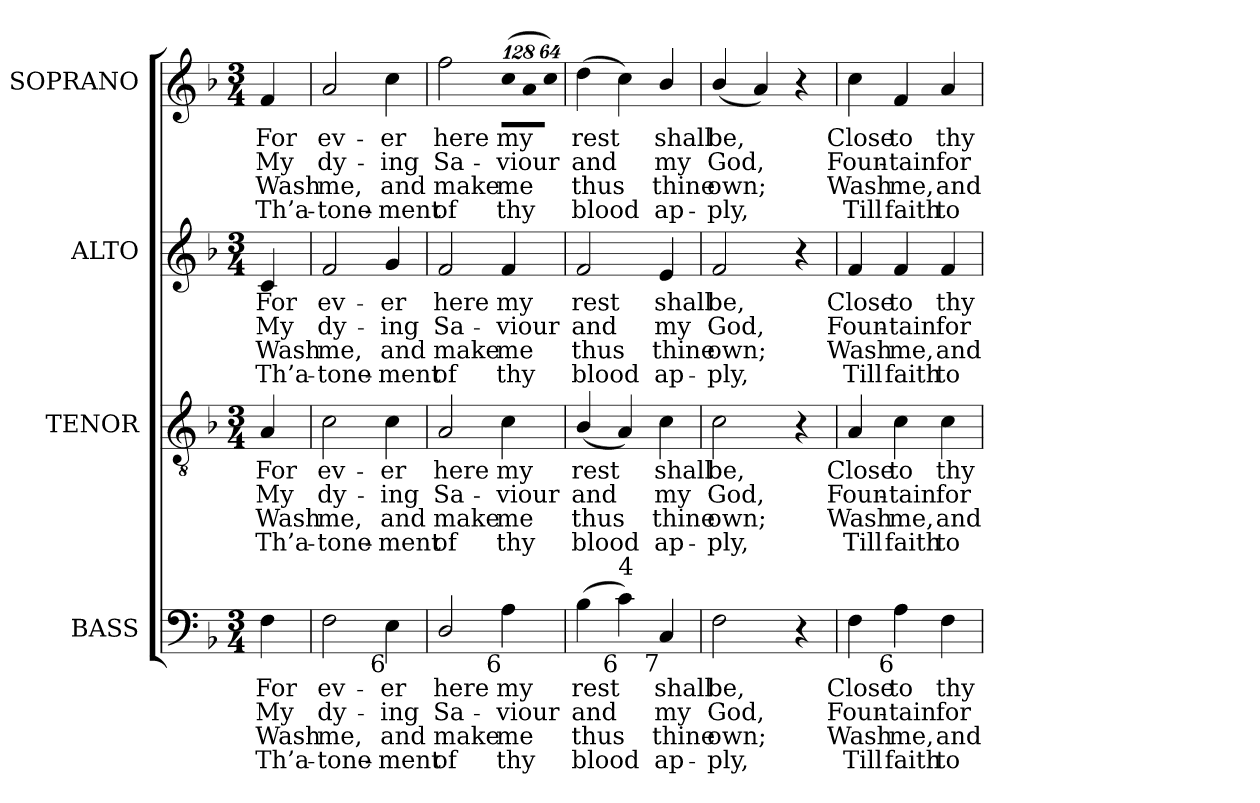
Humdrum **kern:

**kern	**text	**text	**text	**text	**kern	**text	**text	**text	**text	**kern	**text	**text	**text	**text	**kern	**text	**text	**text	**text
*part4	*part4	*part4	*part4	*part4	*part3	*part3	*part3	*part3	*part3	*part2	*part2	*part2	*part2	*part2	*part1	*part1	*part1	*part1	*part1
*staff4	*staff4	*staff4	*staff4	*staff4	*staff3	*staff3	*staff3	*staff3	*staff3	*staff2	*staff2	*staff2	*staff2	*staff2	*staff1	*staff1	*staff1	*staff1	*staff1
*I"BASS	*	*	*	*	*I"TENOR	*	*	*	*	*I"ALTO	*	*	*	*	*I"SOPRANO	*	*	*	*
*I'B.	*	*	*	*	*I'T.	*	*	*	*	*I'A.	*	*	*	*	*I'S.	*	*	*	*
!!LO:PB:g=z
*clefF4	*	*	*	*	*clefGv2	*	*	*	*	*clefG2	*	*	*	*	*clefG2	*	*	*	*
*	*	*	*	*	*ITrd7c12	*	*	*	*	*	*	*	*	*	*	*	*	*	*
*k[b-]	*	*	*	*	*k[b-]	*	*	*	*	*k[b-]	*	*	*	*	*k[b-]	*	*	*	*
*F:	*	*	*	*	*F:	*	*	*	*	*F:	*	*	*	*	*F:	*	*	*	*
*M3/4	*	*	*	*	*M3/4	*	*	*	*	*M3/4	*	*	*	*	*M3/4	*	*	*	*
=	=	=	=	=	=	=	=	=	=	=	=	=	=	=	=	=	=	=	=
!	!LO:LY:b:color=#000000	!LO:LY:b:color=#000000	!LO:LY:b:color=#000000	!LO:LY:b:color=#000000	!	!	!	!	!	!	!	!	!	!	!	!	!	!	!
!	!	!	!	!	!	!LO:LY:b:color=#000000	!LO:LY:b:color=#000000	!LO:LY:b:color=#000000	!LO:LY:b:color=#000000	!	!	!	!	!	!	!	!	!	!
!	!	!	!	!	!	!	!	!	!	!	!LO:LY:b:color=#000000	!LO:LY:b:color=#000000	!LO:LY:b:color=#000000	!LO:LY:b:color=#000000	!	!	!	!	!
!	!	!	!	!	!	!	!	!	!	!	!	!	!	!	!	!LO:LY:b:color=#000000	!LO:LY:b:color=#000000	!LO:LY:b:color=#000000	!LO:LY:b:color=#000000
4Fi\	For	My	Wash	Th’a-	4AAi/	For	My	Wash	Th’a-	4ci/	For	My	Wash	Th’a-	4fi/	For	My	Wash	Th’a-
=1	=1	=1	=1	=1	=1	=1	=1	=1	=1	=1	=1	=1	=1	=1	=1	=1	=1	=1	=1
!	!LO:LY:b:color=#000000	!LO:LY:b:color=#000000	!LO:LY:b:color=#000000	!LO:LY:b:color=#000000	!	!	!	!	!	!	!	!	!	!	!	!	!	!	!
!	!	!	!	!	!	!LO:LY:b:color=#000000	!LO:LY:b:color=#000000	!LO:LY:b:color=#000000	!LO:LY:b:color=#000000	!	!	!	!	!	!	!	!	!	!
!	!	!	!	!	!	!	!	!	!	!	!LO:LY:b:color=#000000	!LO:LY:b:color=#000000	!LO:LY:b:color=#000000	!LO:LY:b:color=#000000	!	!	!	!	!
!	!	!	!	!	!	!	!	!	!	!	!	!	!	!	!	!LO:LY:b:color=#000000	!LO:LY:b:color=#000000	!LO:LY:b:color=#000000	!LO:LY:b:color=#000000
2Fi\	ev-	dy-	-me,	tone-	2Ci\	ev-	dy-	-me,	tone-	2fi/	ev-	dy-	-me,	tone-	2ai/	ev-	dy-	-me,	tone-
!	!LO:LY:b:color=#000000	!LO:LY:b:color=#000000	!LO:LY:b:color=#000000	!LO:LY:b:color=#000000	!	!	!	!	!	!	!	!	!	!	!	!	!	!	!
!	!	!	!	!	!	!LO:LY:b:color=#000000	!LO:LY:b:color=#000000	!LO:LY:b:color=#000000	!LO:LY:b:color=#000000	!	!	!	!	!	!	!	!	!	!
!	!	!	!	!	!	!	!	!	!	!	!LO:LY:b:color=#000000	!LO:LY:b:color=#000000	!LO:LY:b:color=#000000	!LO:LY:b:color=#000000	!	!	!	!	!
!LO:TX:b:rj:t=6	!	!	!	!	!	!	!	!	!	!	!	!	!	!	!	!	!	!	!
!	!	!	!	!	!	!	!	!	!	!	!	!	!	!	!	!LO:LY:b:color=#000000	!LO:LY:b:color=#000000	!LO:LY:b:color=#000000	!LO:LY:b:color=#000000
4Ei\	-er	-ing	-and	ment	4Ci\	-er	-ing	-and	ment	4gi/	-er	-ing	-and	ment	4cci\	-er	-ing	-and	ment
=2	=2	=2	=2	=2	=2	=2	=2	=2	=2	=2	=2	=2	=2	=2	=2	=2	=2	=2	=2
!	!LO:LY:b:color=#000000	!LO:LY:b:color=#000000	!LO:LY:b:color=#000000	!LO:LY:b:color=#000000	!	!	!	!	!	!	!	!	!	!	!	!	!	!	!
!	!	!	!	!	!	!LO:LY:b:color=#000000	!LO:LY:b:color=#000000	!LO:LY:b:color=#000000	!LO:LY:b:color=#000000	!	!	!	!	!	!	!	!	!	!
!	!	!	!	!	!	!	!	!	!	!	!LO:LY:b:color=#000000	!LO:LY:b:color=#000000	!LO:LY:b:color=#000000	!LO:LY:b:color=#000000	!	!	!	!	!
!	!	!	!	!	!	!	!	!	!	!	!	!	!	!	!	!LO:LY:b:color=#000000	!LO:LY:b:color=#000000	!LO:LY:b:color=#000000	!LO:LY:b:color=#000000
2Di/	here	Sa-	make	of	2AAi/	here	Sa-	make	of	2fi/	here	Sa-	make	of	2ffi\	here	Sa-	make	of
!	!LO:LY:b:color=#000000	!LO:LY:b:color=#000000	!LO:LY:b:color=#000000	!LO:LY:b:color=#000000	!	!	!	!	!	!	!	!	!	!	!	!	!	!	!
!	!	!	!	!	!	!LO:LY:b:color=#000000	!LO:LY:b:color=#000000	!LO:LY:b:color=#000000	!LO:LY:b:color=#000000	!	!	!	!	!	!	!	!	!	!
!	!	!	!	!	!	!	!	!	!	!	!LO:LY:b:color=#000000	!LO:LY:b:color=#000000	!LO:LY:b:color=#000000	!LO:LY:b:color=#000000	!	!	!	!	!
*	*	*	*	*	*	*	*	*	*	*	*	*	*	*	*Xbrackettup	*	*	*	*
!	!	!	!	!	!	!	!	!	!	!	!	!	!	!	!LO:N:vis=8	!	!	!	!
!LO:TX:b:rj:t=6	!	!	!	!	!	!	!	!	!	!	!	!	!	!	!	!	!	!	!
!	!	!	!	!	!	!	!	!	!	!	!	!	!	!	!	!LO:LY:b:color=#000000	!LO:LY:b:color=#000000	!LO:LY:b:color=#000000	!LO:LY:b:color=#000000
4Ai\	my	-viour	me	thy	4Ci\	my	-viour	me	thy	4fi/	my	-viour	me	thy	(1024%85cci\L	my	-viour	me	thy
!	!	!	!	!	!	!	!	!	!	!	!	!	!	!	!LO:N:vis=8	!	!	!	!
.	.	.	.	.	.	.	.	.	.	.	.	.	.	.	1024%85ai\	.	.	.	.
!	!	!	!	!	!	!	!	!	!	!	!	!	!	!	!LO:N:vis=8	!	!	!	!
.	.	.	.	.	.	.	.	.	.	.	.	.	.	.	512%43cci\J)	.	.	.	.
=3	=3	=3	=3	=3	=3	=3	=3	=3	=3	=3	=3	=3	=3	=3	=3	=3	=3	=3	=3
!	!LO:LY:b:color=#000000	!LO:LY:b:color=#000000	!LO:LY:b:color=#000000	!LO:LY:b:color=#000000	!	!	!	!	!	!	!	!	!	!	!	!	!	!	!
!	!	!	!	!	!	!LO:LY:b:color=#000000	!LO:LY:b:color=#000000	!LO:LY:b:color=#000000	!LO:LY:b:color=#000000	!	!	!	!	!	!	!	!	!	!
!	!	!	!	!	!	!	!	!	!	!	!LO:LY:b:color=#000000	!LO:LY:b:color=#000000	!LO:LY:b:color=#000000	!LO:LY:b:color=#000000	!	!	!	!	!
!	!	!	!	!	!	!	!	!	!	!	!	!	!	!	!	!LO:LY:b:color=#000000	!LO:LY:b:color=#000000	!LO:LY:b:color=#000000	!LO:LY:b:color=#000000
(4B-i\	rest	and	thus	blood	(4BB-i/	rest	and	thus	blood	2fi/	rest	and	thus	blood	(4ddi\	rest	and	thus	blood
!LO:TX:b:rj:t=6	!	!	!	!	!	!	!	!	!	!	!	!	!	!	!	!	!	!	!
!LO:TX:t=4	!	!	!	!	!	!	!	!	!	!	!	!	!	!	!	!	!	!	!
4ci\)	.	.	.	.	4AAi/)	.	.	.	.	.	.	.	.	.	4cci\)	.	.	.	.
!	!LO:LY:b:color=#000000	!LO:LY:b:color=#000000	!LO:LY:b:color=#000000	!LO:LY:b:color=#000000	!	!	!	!	!	!	!	!	!	!	!	!	!	!	!
!	!	!	!	!	!	!LO:LY:b:color=#000000	!LO:LY:b:color=#000000	!LO:LY:b:color=#000000	!LO:LY:b:color=#000000	!	!	!	!	!	!	!	!	!	!
!	!	!	!	!	!	!	!	!	!	!	!LO:LY:b:color=#000000	!LO:LY:b:color=#000000	!LO:LY:b:color=#000000	!LO:LY:b:color=#000000	!	!	!	!	!
!LO:TX:b:rj:t=7	!	!	!	!	!	!	!	!	!	!	!	!	!	!	!	!	!	!	!
!	!	!	!	!	!	!	!	!	!	!	!	!	!	!	!	!LO:LY:b:color=#000000	!LO:LY:b:color=#000000	!LO:LY:b:color=#000000	!LO:LY:b:color=#000000
4Ci/	shall	my	thine	ap-	4Ci\	shall	my	thine	ap-	4ei/	shall	my	thine	ap-	4b-i/	shall	my	thine	ap-
=4	=4	=4	=4	=4	=4	=4	=4	=4	=4	=4	=4	=4	=4	=4	=4	=4	=4	=4	=4
!	!LO:LY:b:color=#000000	!LO:LY:b:color=#000000	!LO:LY:b:color=#000000	!LO:LY:b:color=#000000	!	!	!	!	!	!	!	!	!	!	!	!	!	!	!
!	!	!	!	!	!	!LO:LY:b:color=#000000	!LO:LY:b:color=#000000	!LO:LY:b:color=#000000	!LO:LY:b:color=#000000	!	!	!	!	!	!	!	!	!	!
!	!	!	!	!	!	!	!	!	!	!	!LO:LY:b:color=#000000	!LO:LY:b:color=#000000	!LO:LY:b:color=#000000	!LO:LY:b:color=#000000	!	!	!	!	!
!	!	!	!	!	!	!	!	!	!	!	!	!	!	!	!	!LO:LY:b:color=#000000	!LO:LY:b:color=#000000	!LO:LY:b:color=#000000	!LO:LY:b:color=#000000
2Fi\	be,	God,	-own;	ply,	2Ci\	be,	God,	-own;	ply,	2fi/	be,	God,	-own;	ply,	(4b-i/	be,	God,	-own;	ply,
.	.	.	.	.	.	.	.	.	.	.	.	.	.	.	4ai/)	.	.	.	.
4r	.	.	.	.	4r	.	.	.	.	4r	.	.	.	.	4r	.	.	.	.
=5	=5	=5	=5	=5	=5	=5	=5	=5	=5	=5	=5	=5	=5	=5	=5	=5	=5	=5	=5
!	!LO:LY:b:color=#000000	!LO:LY:b:color=#000000	!LO:LY:b:color=#000000	!LO:LY:b:color=#000000	!	!	!	!	!	!	!	!	!	!	!	!	!	!	!
!	!	!	!	!	!	!LO:LY:b:color=#000000	!LO:LY:b:color=#000000	!LO:LY:b:color=#000000	!LO:LY:b:color=#000000	!	!	!	!	!	!	!	!	!	!
!	!	!	!	!	!	!	!	!	!	!	!LO:LY:b:color=#000000	!LO:LY:b:color=#000000	!LO:LY:b:color=#000000	!LO:LY:b:color=#000000	!	!	!	!	!
!	!	!	!	!	!	!	!	!	!	!	!	!	!	!	!	!LO:LY:b:color=#000000	!LO:LY:b:color=#000000	!LO:LY:b:color=#000000	!LO:LY:b:color=#000000
4Fi\	Close	Foun-	Wash	Till	4AAi/	Close	Foun-	Wash	Till	4fi/	Close	Foun-	Wash	Till	4cci\	Close	Foun-	Wash	Till
!	!LO:LY:b:color=#000000	!LO:LY:b:color=#000000	!LO:LY:b:color=#000000	!LO:LY:b:color=#000000	!	!	!	!	!	!	!	!	!	!	!	!	!	!	!
!	!	!	!	!	!	!LO:LY:b:color=#000000	!LO:LY:b:color=#000000	!LO:LY:b:color=#000000	!LO:LY:b:color=#000000	!	!	!	!	!	!	!	!	!	!
!	!	!	!	!	!	!	!	!	!	!	!LO:LY:b:color=#000000	!LO:LY:b:color=#000000	!LO:LY:b:color=#000000	!LO:LY:b:color=#000000	!	!	!	!	!
!LO:TX:b:rj:t=6	!	!	!	!	!	!	!	!	!	!	!	!	!	!	!	!	!	!	!
!	!	!	!	!	!	!	!	!	!	!	!	!	!	!	!	!LO:LY:b:color=#000000	!LO:LY:b:color=#000000	!LO:LY:b:color=#000000	!LO:LY:b:color=#000000
4Ai\	to	-tain	me,	faith	4Ci\	to	-tain	me,	faith	4fi/	to	-tain	me,	faith	4fi/	to	-tain	me,	faith
!	!LO:LY:b:color=#000000	!LO:LY:b:color=#000000	!LO:LY:b:color=#000000	!LO:LY:b:color=#000000	!	!	!	!	!	!	!	!	!	!	!	!	!	!	!
!	!	!	!	!	!	!LO:LY:b:color=#000000	!LO:LY:b:color=#000000	!LO:LY:b:color=#000000	!LO:LY:b:color=#000000	!	!	!	!	!	!	!	!	!	!
!	!	!	!	!	!	!	!	!	!	!	!LO:LY:b:color=#000000	!LO:LY:b:color=#000000	!LO:LY:b:color=#000000	!LO:LY:b:color=#000000	!	!	!	!	!
!	!	!	!	!	!	!	!	!	!	!	!	!	!	!	!	!LO:LY:b:color=#000000	!LO:LY:b:color=#000000	!LO:LY:b:color=#000000	!LO:LY:b:color=#000000
4Fi\	thy	for	and	to	4Ci\	thy	for	and	to	4fi/	thy	for	and	to	4ai/	thy	for	and	to
=	=	=	=	=	=	=	=	=	=	=	=	=	=	=	=	=	=	=	=
*-	*-	*-	*-	*-	*-	*-	*-	*-	*-	*-	*-	*-	*-	*-	*-	*-	*-	*-	*-
